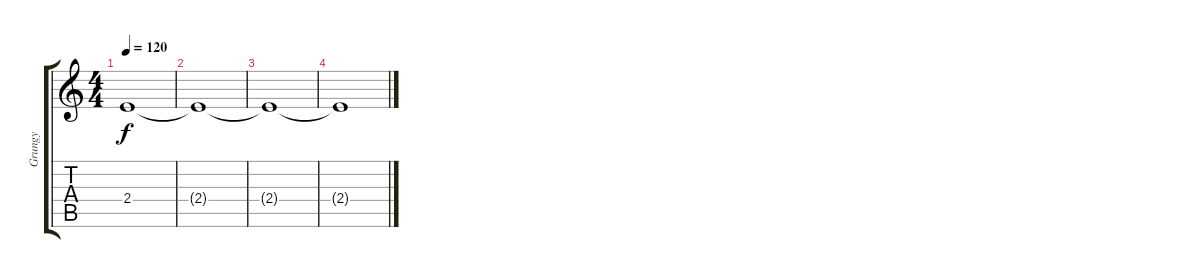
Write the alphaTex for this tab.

\track ("Grungy" "Grungy") {instrument distortionguitar}
\staff {score tabs}
\tuning (E4 B3 G3 D3 A2 E2) {hide}
\ts (4 4)
\tempo 120
\clef g2
\ks c
2.4{t}.1{dy f} |
2.4{t}.1 |
2.4{t}.1 |
2.4{t}.1
